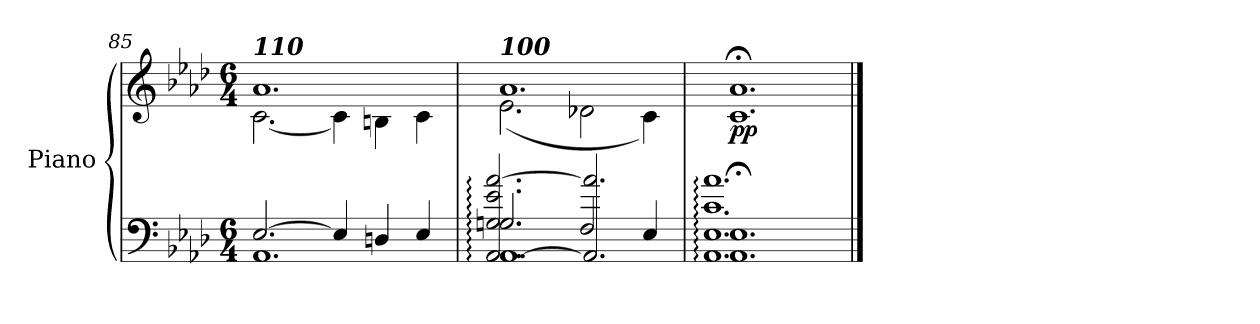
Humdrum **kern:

**kern	**kern	**dynam
*part1	*part1	*part1
*staff2	*staff1	*staff1/2
*I"Piano	*	*
*I'Pno.	*	*
*clefF4	*clefG2	*
*k[b-e-a-d-]	*k[b-e-a-d-]	*
*M6/4	*M6/4	*
=85	=85	=85
*^	*^	*
!	!	!LO:TX:a:Bi:t=110	!	!
[2.E-/	1.AA-	1.a-	[2.c\	.
4E-/]	.	.	4c\]	.
4Dn/	.	.	4Bn\	.
4E-/	.	.	4c\	.
=86	=86	=86	=86	=86
*	*^	*	*	*
!	!	!	!LO:TX:a:Bi:t=100	!	!
2.Gn:/	1.AA-	[2.AA-: 2.G: 2.e-: [2.a-:	1.a-	(<2.e-\	.
2F/	.	2.AA-] 2.a-]	.	2d-X\	.
4E-/	.	.	.	4c\)	.
*	*v	*v	*	*	*
=87	=87	=87	=87	=87
!	!	!LO:TX:a:Bi:t=50	!	!
!	!	!	!	!LO:DY:b
*	*	*v	*v	*
1.AA-; 1.E-;	1.AA-: 1.E-: 1.c: 1.a-:	1.c;< 1.a-;<	pp
*v	*v	*	*
==	==	==
*-	*-	*-
